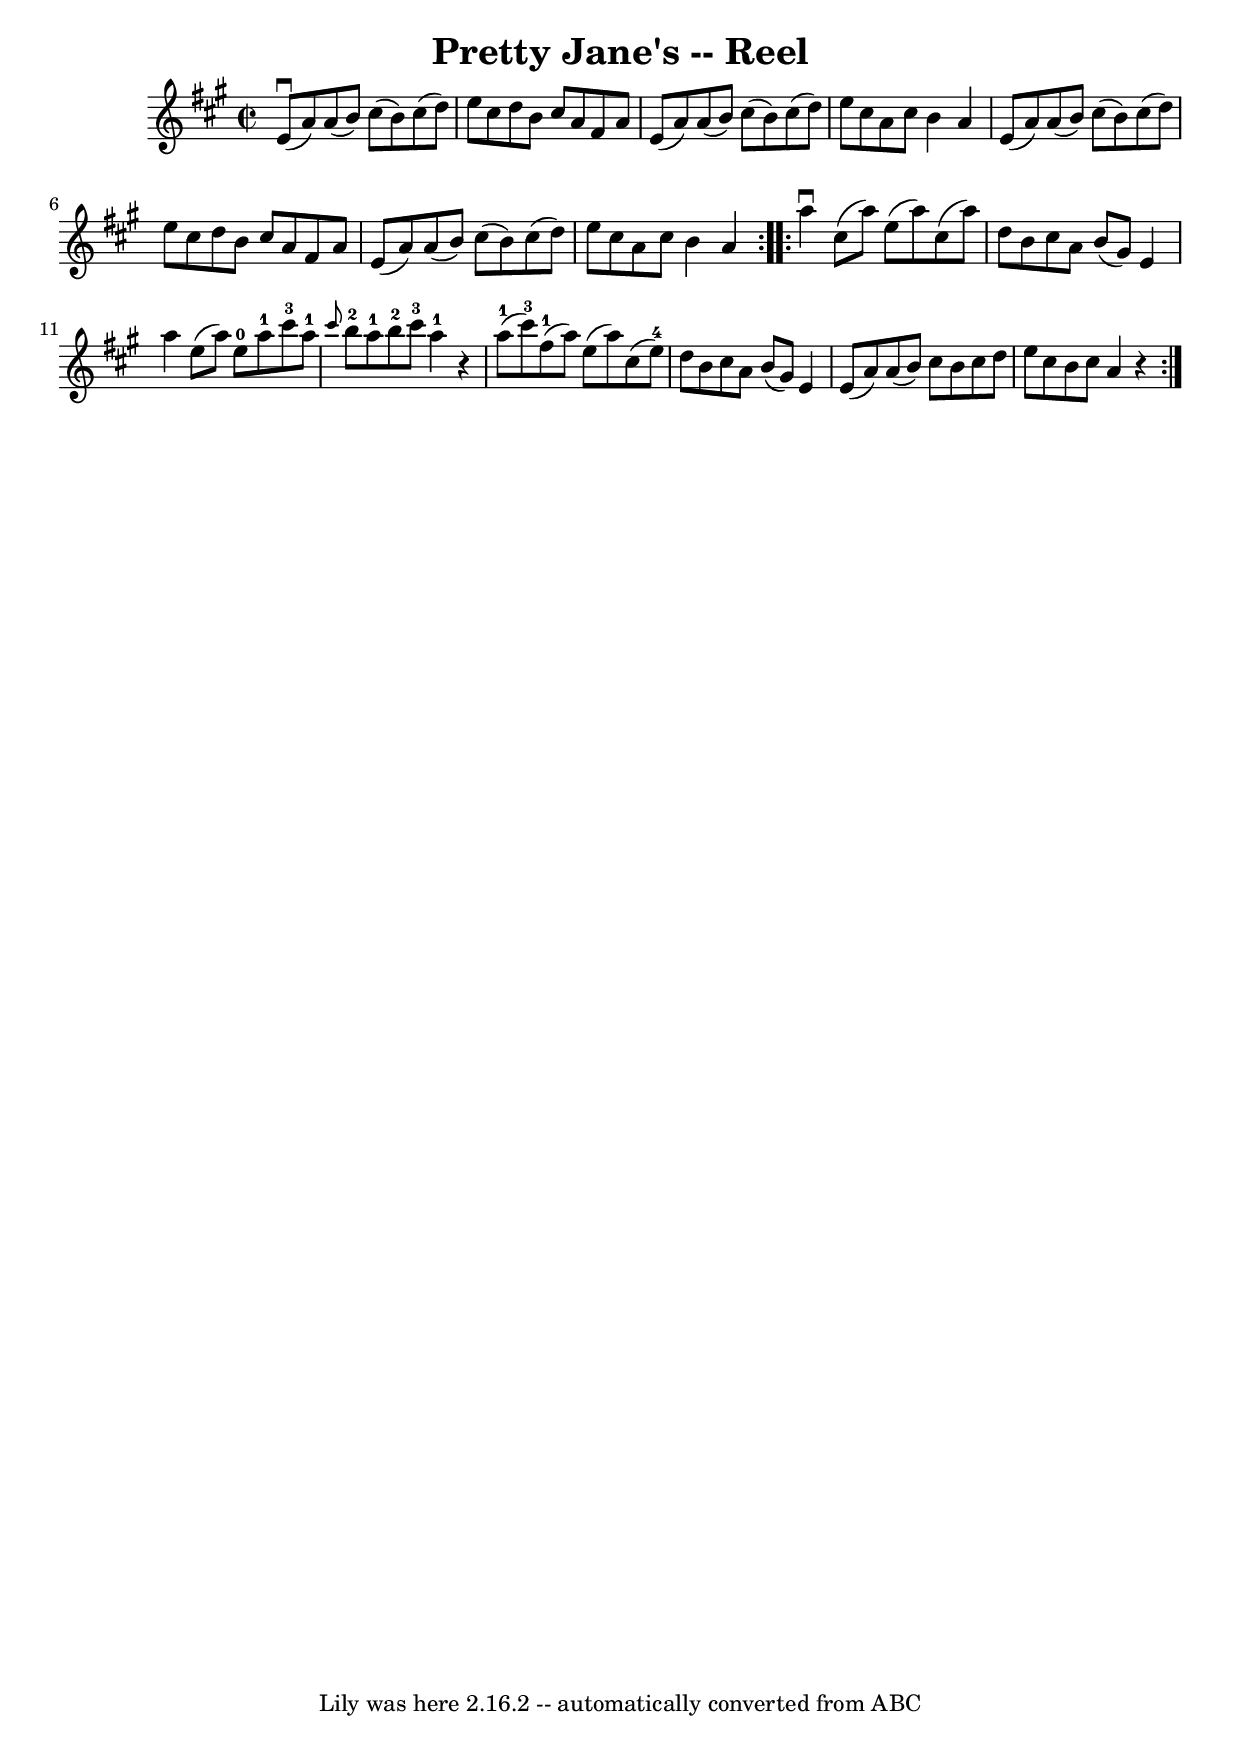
\version "2.7.40"
\include "Mammoth.ily"
\header {
	%% book = "Ryan's Mammoth Collection"
	crossRefNumber = "1"
	footnotes = "\\\\285"
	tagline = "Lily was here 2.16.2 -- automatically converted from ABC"
	title = "Pretty Jane's -- Reel"
}
voicedefault =  {


\repeat volta 2 {
\override Staff.TimeSignature #'style = #'C
 \time 2/2 
\key a \major e'8^\downbow(a'8) a'8 (b'8) cis''8 
(b'8) cis''8 (d''8)   |
 e''8 cis''8 d''8 b'8    
cis''8 a'8 fis'8 a'8    |
 e'8 (a'8) a'8 (b'8)   
cis''8 (b'8) cis''8 (d''8)   |
 e''8 cis''8 a'8    
cis''8 b'4 a'4    |
 e'8 (a'8) a'8 (b'8) cis''8 
(b'8) cis''8 (d''8)   |
 e''8 cis''8 d''8 b'8    
cis''8 a'8 fis'8 a'8    |
 e'8 (a'8) a'8 (b'8)   
cis''8 (b'8) cis''8 (d''8)   |
 e''8 cis''8 a'8    
cis''8 b'4 a'4    }     \repeat volta 2 { a''4^\downbow cis''8 (
a''8) e''8 (a''8) cis''8 (a''8)   |
 d''8 b'8    
cis''8 a'8 b'8 (gis'8) e'4    |
 a''4 e''8 (a''8  
-) e''8-0 a''8-1 cis'''8-3 a''8-1   |
       
\grace { cis'''8  } b''8-2 a''8-1 b''8-2 cis'''8-3     
a''4-1   r4   |
 a''8-1(cis'''8-3) fis''8-1(
a''8) e''8 (a''8) cis''8 (e''8-4)   |
 d''8 b'8 
 cis''8 a'8 b'8 (gis'8) e'4    |
 e'8 (a'8) a'8 
(b'8) cis''8 b'8 cis''8 d''8    |
 e''8 cis''8  
 b'8 cis''8 a'4    r4   }   
}

\score{
    <<

	\context Staff="default"
	{
	    \voicedefault 
	}

    >>
	\layout {
	}
	\midi {}
}
